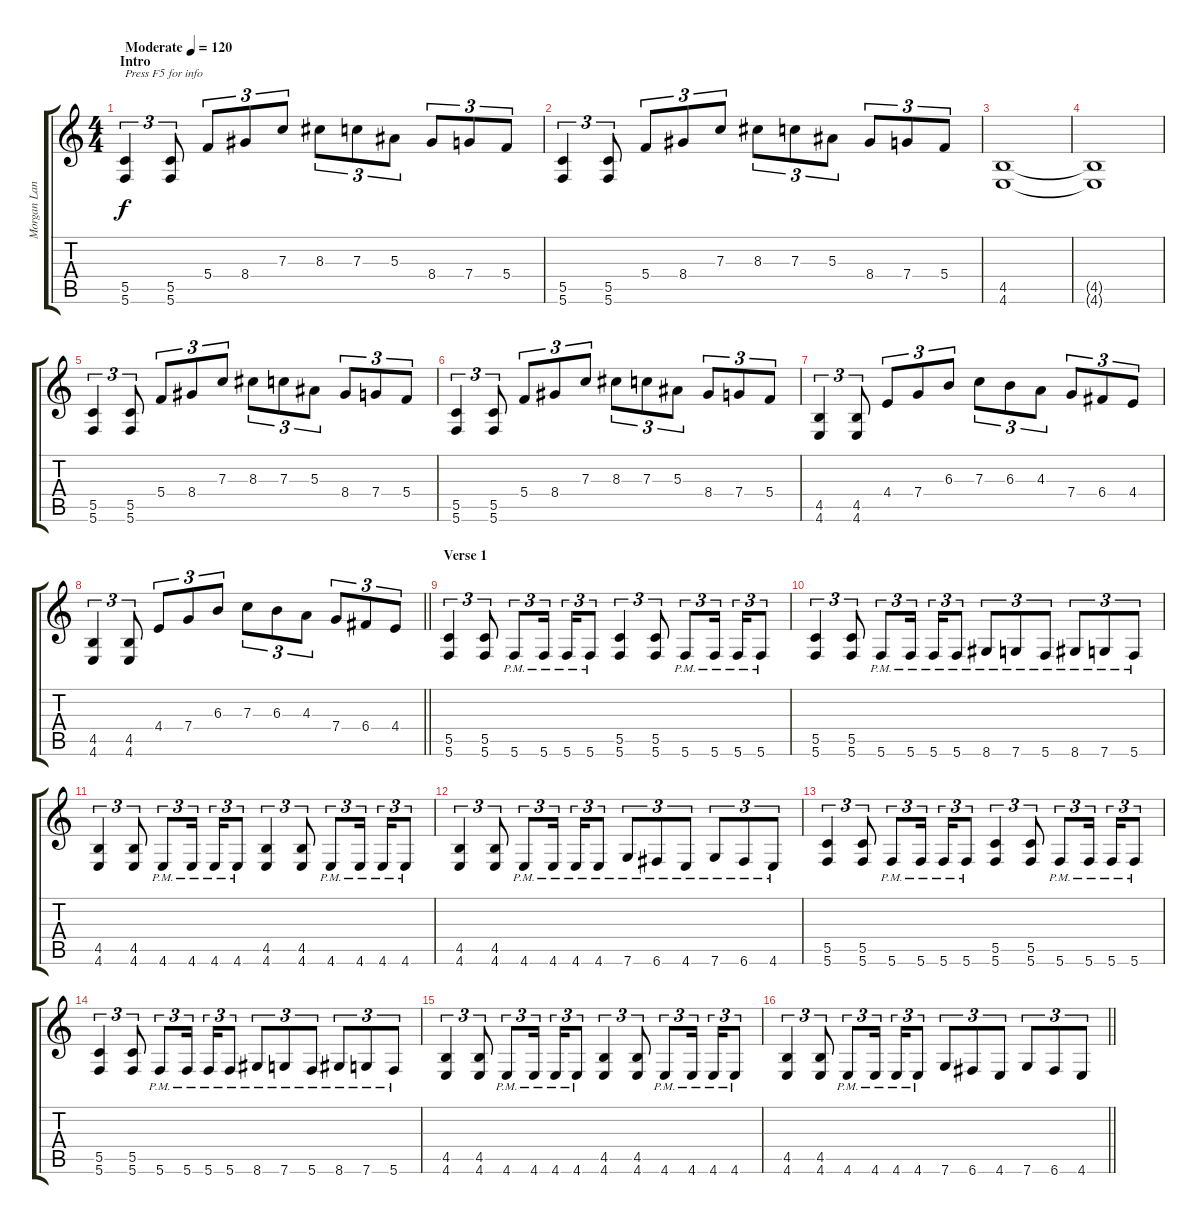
\track ("Morgan Lander" "Morgan Lan") {instrument distortionguitar}
\staff {score tabs}
\tuning (D4 A3 F3 C3 G2 C2) {hide}
\ts (4 4)
\section ("" "Intro")
\tempo (120 "Moderate")
\clef g2
\ks c
(5.5 5.6).4{tu (3 2) txt "Press F5 for info" dy f instrument distortionguitar} (5.5 5.6).8{tu (3 2)} 5.4.8{tu (3 2)} 8.4.8{tu (3 2)} 7.3.8{tu (3 2)} 8.3.8{tu (3 2)} 7.3.8{tu (3 2)} 5.3.8{tu (3 2)} 8.4.8{tu (3 2)} 7.4.8{tu (3 2)} 5.4.8{tu (3 2)} |
(5.5 5.6).4{tu (3 2)} (5.5 5.6).8{tu (3 2)} 5.4.8{tu (3 2)} 8.4.8{tu (3 2)} 7.3.8{tu (3 2)} 8.3.8{tu (3 2)} 7.3.8{tu (3 2)} 5.3.8{tu (3 2)} 8.4.8{tu (3 2)} 7.4.8{tu (3 2)} 5.4.8{tu (3 2)} |
(4.5 4.6).1 |
(4.5{t} 4.6{t}).1 |
(5.5 5.6).4{tu (3 2)} (5.5 5.6).8{tu (3 2)} 5.4.8{tu (3 2)} 8.4.8{tu (3 2)} 7.3.8{tu (3 2)} 8.3.8{tu (3 2)} 7.3.8{tu (3 2)} 5.3.8{tu (3 2)} 8.4.8{tu (3 2)} 7.4.8{tu (3 2)} 5.4.8{tu (3 2)} |
(5.5 5.6).4{tu (3 2)} (5.5 5.6).8{tu (3 2)} 5.4.8{tu (3 2)} 8.4.8{tu (3 2)} 7.3.8{tu (3 2)} 8.3.8{tu (3 2)} 7.3.8{tu (3 2)} 5.3.8{tu (3 2)} 8.4.8{tu (3 2)} 7.4.8{tu (3 2)} 5.4.8{tu (3 2)} |
(4.5 4.6).4{tu (3 2)} (4.5 4.6).8{tu (3 2)} 4.4.8{tu (3 2)} 7.4.8{tu (3 2)} 6.3.8{tu (3 2)} 7.3.8{tu (3 2)} 6.3.8{tu (3 2)} 4.3.8{tu (3 2)} 7.4.8{tu (3 2)} 6.4.8{tu (3 2)} 4.4.8{tu (3 2)} |
\barLineRight lightlight
(4.5 4.6).4{tu (3 2)} (4.5 4.6).8{tu (3 2)} 4.4.8{tu (3 2)} 7.4.8{tu (3 2)} 6.3.8{tu (3 2)} 7.3.8{tu (3 2)} 6.3.8{tu (3 2)} 4.3.8{tu (3 2)} 7.4.8{tu (3 2)} 6.4.8{tu (3 2)} 4.4.8{tu (3 2)} |
\section ("" "Verse 1")
(5.5 5.6).4{tu (3 2)} (5.5 5.6).8{tu (3 2)} 5.6{pm}.8{tu (3 2)} 5.6{pm}.16{tu (3 2) beam splitsecondary} 5.6{pm}.16{tu (3 2)} 5.6{pm}.8{tu (3 2)} (5.5 5.6).4{tu (3 2)} (5.5 5.6).8{tu (3 2)} 5.6{pm}.8{tu (3 2)} 5.6{pm}.16{tu (3 2) beam splitsecondary} 5.6{pm}.16{tu (3 2)} 5.6{pm}.8{tu (3 2)} |
(5.5 5.6).4{tu (3 2)} (5.5 5.6).8{tu (3 2)} 5.6{pm}.8{tu (3 2)} 5.6{pm}.16{tu (3 2) beam splitsecondary} 5.6{pm}.16{tu (3 2)} 5.6{pm}.8{tu (3 2)} 8.6{pm}.8{tu (3 2)} 7.6{pm}.8{tu (3 2)} 5.6{pm}.8{tu (3 2)} 8.6{pm}.8{tu (3 2)} 7.6{pm}.8{tu (3 2)} 5.6{pm}.8{tu (3 2)} |
(4.5 4.6).4{tu (3 2)} (4.5 4.6).8{tu (3 2)} 4.6{pm}.8{tu (3 2)} 4.6{pm}.16{tu (3 2) beam splitsecondary} 4.6{pm}.16{tu (3 2)} 4.6{pm}.8{tu (3 2)} (4.5 4.6).4{tu (3 2)} (4.5 4.6).8{tu (3 2)} 4.6{pm}.8{tu (3 2)} 4.6{pm}.16{tu (3 2) beam splitsecondary} 4.6{pm}.16{tu (3 2)} 4.6{pm}.8{tu (3 2)} |
(4.5 4.6).4{tu (3 2)} (4.5 4.6).8{tu (3 2)} 4.6{pm}.8{tu (3 2)} 4.6{pm}.16{tu (3 2) beam splitsecondary} 4.6{pm}.16{tu (3 2)} 4.6{pm}.8{tu (3 2)} 7.6{pm}.8{tu (3 2)} 6.6{pm}.8{tu (3 2)} 4.6{pm}.8{tu (3 2)} 7.6{pm}.8{tu (3 2)} 6.6{pm}.8{tu (3 2)} 4.6{pm}.8{tu (3 2)} |
(5.5 5.6).4{tu (3 2)} (5.5 5.6).8{tu (3 2)} 5.6{pm}.8{tu (3 2)} 5.6{pm}.16{tu (3 2) beam splitsecondary} 5.6{pm}.16{tu (3 2)} 5.6{pm}.8{tu (3 2)} (5.5 5.6).4{tu (3 2)} (5.5 5.6).8{tu (3 2)} 5.6{pm}.8{tu (3 2)} 5.6{pm}.16{tu (3 2) beam splitsecondary} 5.6{pm}.16{tu (3 2)} 5.6{pm}.8{tu (3 2)} |
(5.5 5.6).4{tu (3 2)} (5.5 5.6).8{tu (3 2)} 5.6{pm}.8{tu (3 2)} 5.6{pm}.16{tu (3 2) beam splitsecondary} 5.6{pm}.16{tu (3 2)} 5.6{pm}.8{tu (3 2)} 8.6{pm}.8{tu (3 2)} 7.6{pm}.8{tu (3 2)} 5.6{pm}.8{tu (3 2)} 8.6{pm}.8{tu (3 2)} 7.6{pm}.8{tu (3 2)} 5.6{pm}.8{tu (3 2)} |
(4.5 4.6).4{tu (3 2)} (4.5 4.6).8{tu (3 2)} 4.6{pm}.8{tu (3 2)} 4.6{pm}.16{tu (3 2) beam splitsecondary} 4.6{pm}.16{tu (3 2)} 4.6{pm}.8{tu (3 2)} (4.5 4.6).4{tu (3 2)} (4.5 4.6).8{tu (3 2)} 4.6{pm}.8{tu (3 2)} 4.6{pm}.16{tu (3 2) beam splitsecondary} 4.6{pm}.16{tu (3 2)} 4.6{pm}.8{tu (3 2)} |
\barLineRight lightlight
(4.5 4.6).4{tu (3 2)} (4.5 4.6).8{tu (3 2)} 4.6{pm}.8{tu (3 2)} 4.6{pm}.16{tu (3 2) beam splitsecondary} 4.6{pm}.16{tu (3 2)} 4.6{pm}.8{tu (3 2)} 7.6.8{tu (3 2)} 6.6.8{tu (3 2)} 4.6.8{tu (3 2)} 7.6.8{tu (3 2)} 6.6.8{tu (3 2)} 4.6.8{tu (3 2)}
